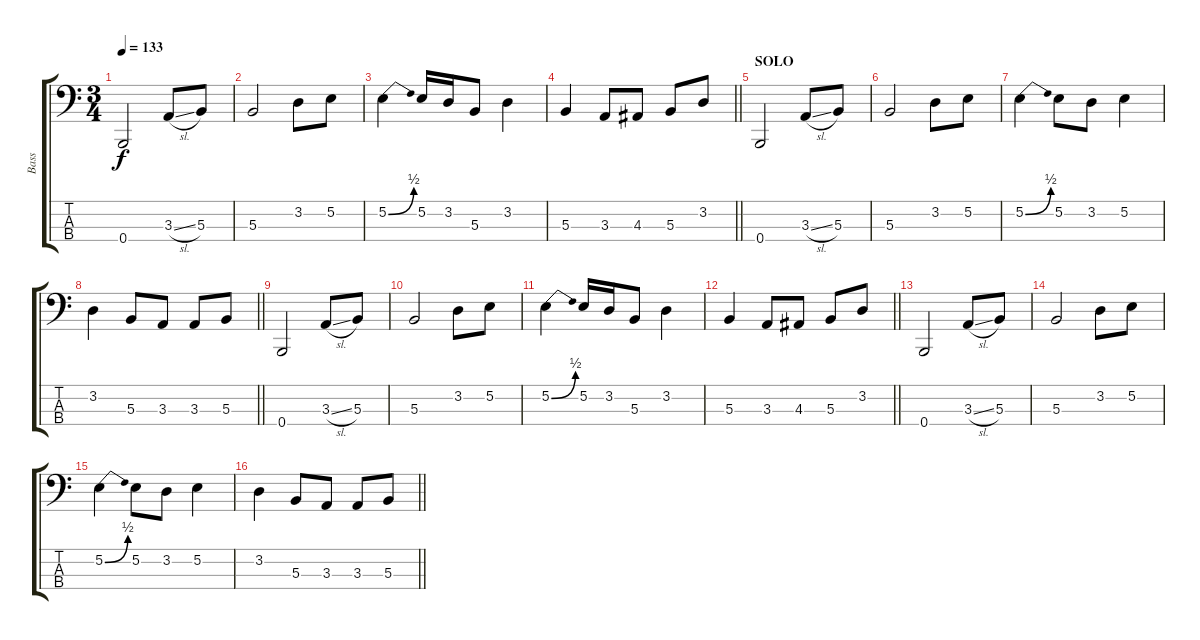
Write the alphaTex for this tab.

\track ("Bass" "Bass") {instrument electricbassfinger}
\staff {score tabs}
\tuning (E2 B1 Gb1 B0) {hide}
\ts (3 4)
\tempo 133
\clef f4
\ks c
0.4.2{dy f} 3.3{sl}.8 5.3.8 |
5.3.2 3.2.8 5.2.8 |
5.2{be (bend 0 0 60 2)}.4 5.2.16 3.2.16 5.3.8 3.2.4 |
\barLineRight lightlight
5.3.4 3.3.8 4.3.8 5.3.8 3.2.8 |
\section ("" "SOLO")
0.4.2 3.3{sl}.8 5.3.8 |
5.3.2 3.2.8 5.2.8 |
5.2{be (bend 0 0 60 2)}.4 5.2.8 3.2.8 5.2.4 |
\barLineRight lightlight
3.2.4 5.3.8 3.3.8 3.3.8 5.3.8 |
0.4.2 3.3{sl}.8 5.3.8 |
5.3.2 3.2.8 5.2.8 |
5.2{be (bend 0 0 60 2)}.4 5.2.16 3.2.16 5.3.8 3.2.4 |
\barLineRight lightlight
5.3.4 3.3.8 4.3.8 5.3.8 3.2.8 |
0.4.2 3.3{sl}.8 5.3.8 |
5.3.2 3.2.8 5.2.8 |
5.2{be (bend 0 0 60 2)}.4 5.2.8 3.2.8 5.2.4 |
\barLineRight lightlight
3.2.4 5.3.8 3.3.8 3.3.8 5.3.8
